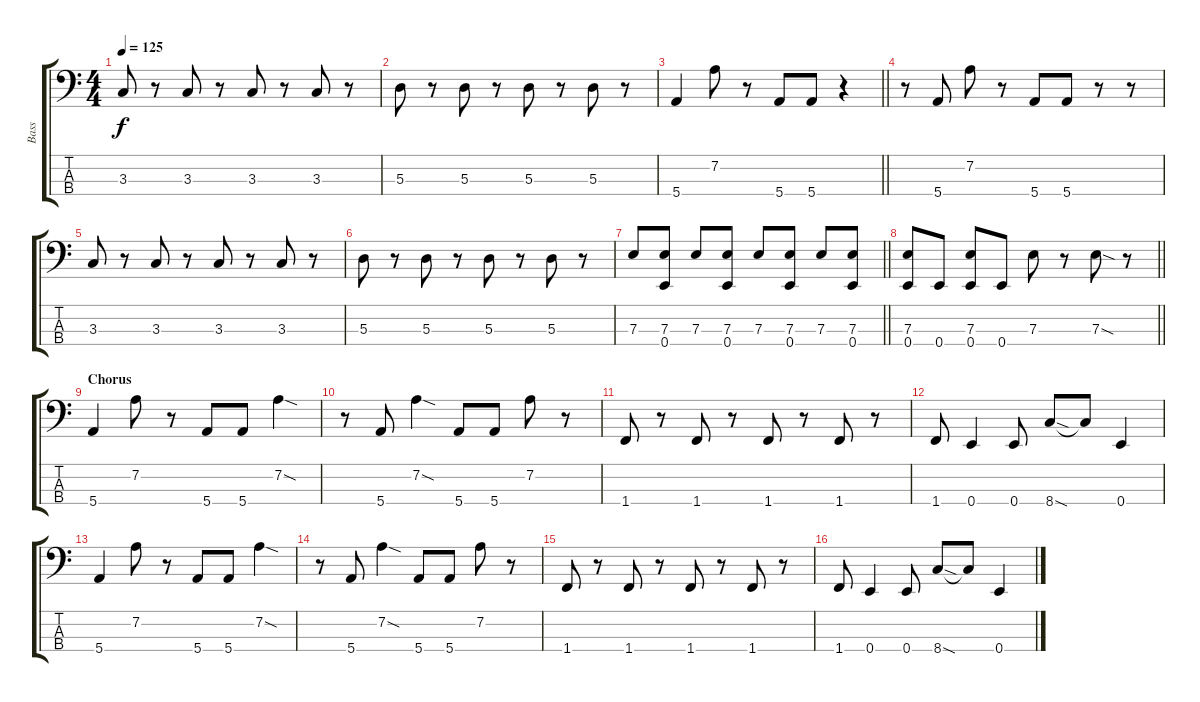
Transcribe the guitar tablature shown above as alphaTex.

\track ("Bass" "Bass") {instrument electricbassfinger}
\staff {score tabs}
\tuning (G2 D2 A1 E1) {hide}
\ts (4 4)
\tempo 125
\clef f4
\ks c
3.3.8{dy f} r.8 3.3.8 r.8 3.3.8 r.8 3.3.8 r.8 |
5.3.8 r.8 5.3.8 r.8 5.3.8 r.8 5.3.8 r.8 |
\barLineRight lightlight
5.4.4 7.2.8 r.8 5.4.8 5.4.8 r.4 |
r.8 5.4.8 7.2.8 r.8 5.4.8 5.4.8 r.8 r.8 |
3.3.8 r.8 3.3.8 r.8 3.3.8 r.8 3.3.8 r.8 |
5.3.8 r.8 5.3.8 r.8 5.3.8 r.8 5.3.8 r.8 |
\barLineRight lightlight
7.3.8 (7.3 0.4).8 7.3.8 (7.3 0.4).8 7.3.8 (7.3 0.4).8 7.3.8 (7.3 0.4).8 |
\barLineRight lightlight
(7.3 0.4).8 0.4.8 (7.3 0.4).8 0.4.8 7.3.8 r.8 7.3{sod}.8 r.8 |
\section ("" "Chorus")
5.4.4 7.2.8 r.8 5.4.8 5.4.8 7.2{sod}.4 |
r.8 5.4.8 7.2{sod}.4 5.4.8 5.4.8 7.2.8 r.8 |
1.4.8 r.8 1.4.8 r.8 1.4.8 r.8 1.4.8 r.8 |
1.4.8 0.4.4 0.4.8 8.4{sod}.8 8.4{t}.8 0.4.4 |
5.4.4 7.2.8 r.8 5.4.8 5.4.8 7.2{sod}.4 |
r.8 5.4.8 7.2{sod}.4 5.4.8 5.4.8 7.2.8 r.8 |
1.4.8 r.8 1.4.8 r.8 1.4.8 r.8 1.4.8 r.8 |
1.4.8 0.4.4 0.4.8 8.4{sod}.8 8.4{t}.8 0.4.4
